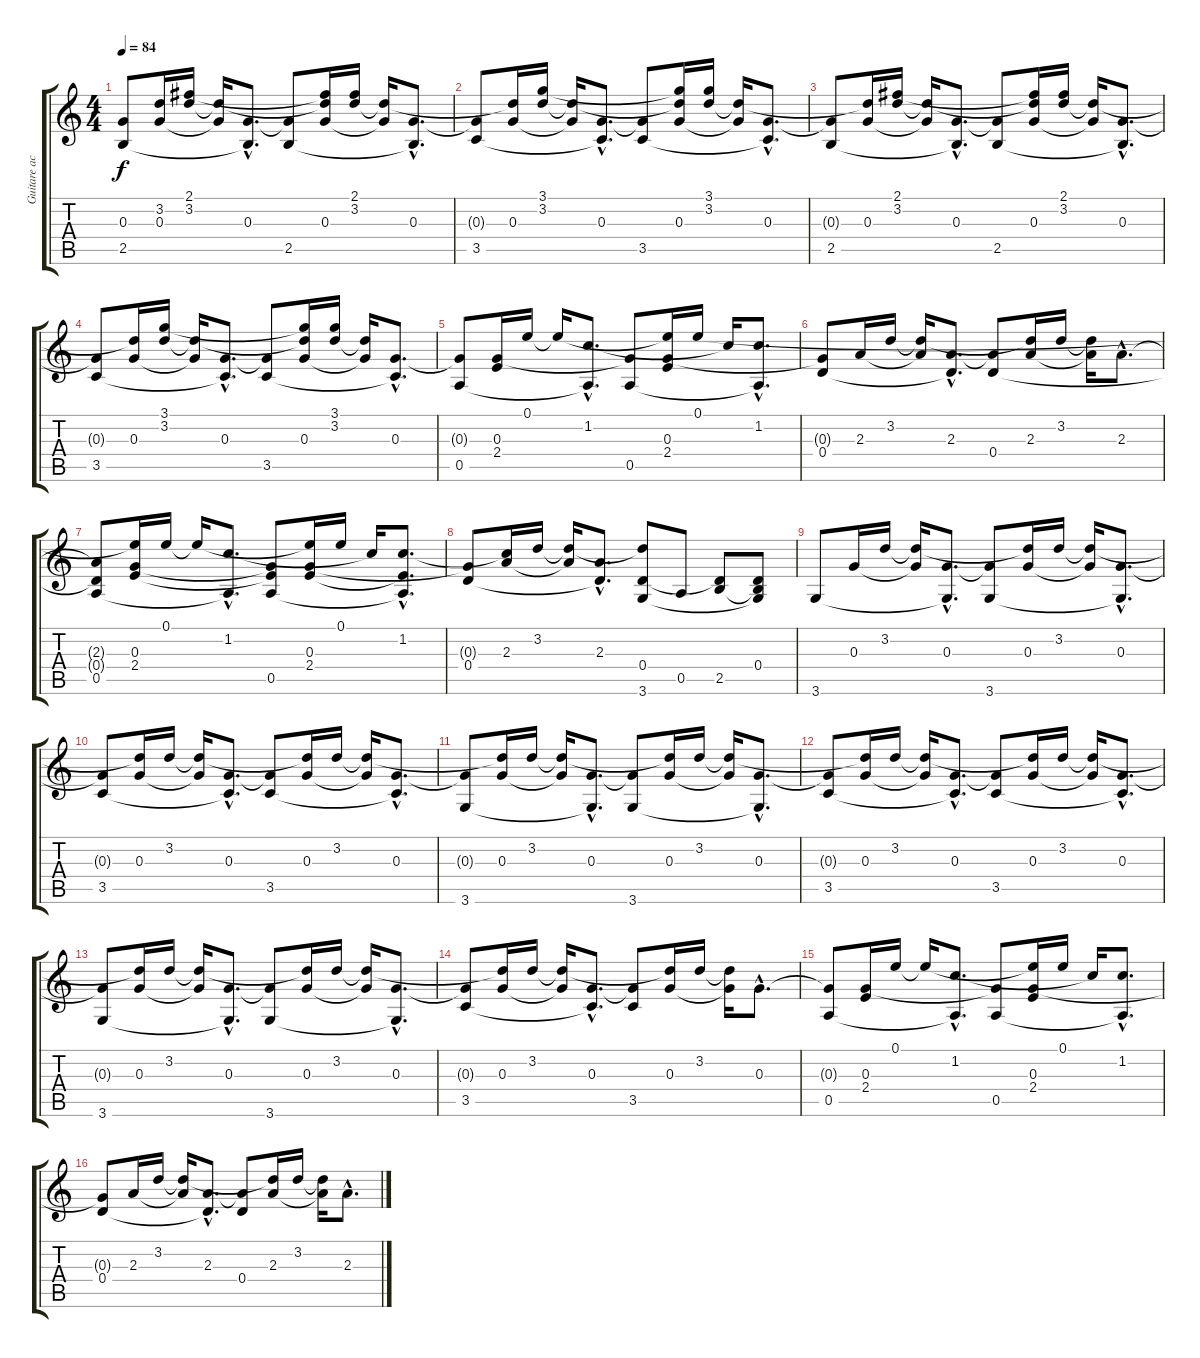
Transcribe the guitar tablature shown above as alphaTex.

\track ("Guitare accompagnement" "Guitare ac") {instrument acousticguitarnylon}
\staff {score tabs}
\tuning (E4 B3 G3 D3 A2 E2) {hide}
\ts (4 4)
\tempo 84
\clef g2
\ks c
(0.3{t} 2.5).8{dy f} (3.2{t} 0.3).16 (2.1 3.2).16 (3.2{t} 0.3{t}).16 (0.3{hac} 2.5{hac t}).8{d} (0.3{t} 2.5).8 (2.1{t} 3.2{t} 0.3).16 (2.1 3.2).16 (3.2{t} 0.3{t}).16 (0.3{hac} 2.5{hac t}).8{d} |
(0.3{t} 3.5).8 (3.2{t} 0.3).16 (3.1 3.2).16 (3.2{t} 0.3{t}).16 (0.3{hac} 3.5{hac t}).8{d} (0.3{t} 3.5).8 (3.1{t} 3.2{t} 0.3).16 (3.1 3.2).16 (3.2{t} 0.3{t}).16 (0.3{hac} 3.5{hac t}).8{d} |
(0.3{t} 2.5).8 (3.2{t} 0.3).16 (2.1 3.2).16 (3.2{t} 0.3{t}).16 (0.3{hac} 2.5{hac t}).8{d} (0.3{t} 2.5).8 (2.1{t} 3.2{t} 0.3).16 (2.1 3.2).16 (3.2{t} 0.3{t}).16 (0.3{hac} 2.5{hac t}).8{d} |
(0.3{t} 3.5).8 (3.2{t} 0.3).16 (3.1 3.2).16 (3.2{t} 0.3{t}).16 (0.3{hac} 3.5{hac t}).8{d} (0.3{t} 3.5).8 (3.1{t} 3.2{t} 0.3).16 (3.1 3.2).16 (3.2{t} 0.3{t}).16 (0.3{hac} 3.5{hac t}).8{d} |
(0.3{t} 0.5).8 (0.3 2.4).16 0.1.16 0.1{t}.16 (1.2{hac} 0.5{hac t}).8{d} (0.3{t} 0.5).8 (0.1{t} 0.3 2.4).16 0.1.16 1.2{t}.16 (1.2{hac} 0.5{hac t}).8{d} |
(0.3{t} 0.4).8 2.3.16 3.2.16 (3.2{t} 2.3{t}).16 (2.3{hac} 0.4{hac t}).8{d} (2.3{t} 0.4).8 (3.2{t} 2.3).16 3.2.16 (3.2{t} 2.3{t}).16 2.3{hac}.8{d} |
(2.3{t} 0.4{t} 0.5).8 (0.1{t} 0.3 2.4).16 0.1.16 0.1{t}.16 (1.2{hac} 0.5{hac t}).8{d} (0.3{t} 2.4{t} 0.5).8 (0.1{t} 0.3 2.4).16 0.1.16 1.2{t}.16 (1.2{hac} 2.4{hac t} 0.5{hac t}).8{d} |
(0.3{t} 0.4).8 (1.2{t} 2.3).16 3.2.16 (3.2{t} 2.3{t}).16 (2.3{hac} 0.4{hac t}).8{d} (3.2{t} 0.4 3.6).8 0.5.8 (0.4{t} 2.5).8 (0.4 2.5{t} 3.6{t}).8 |
3.6.8 0.3.16 3.2.16 (3.2{t} 0.3{t}).16 (0.3{hac} 3.6{hac t}).8{d} (0.3{t} 3.6).8 (3.2{t} 0.3).16 3.2.16 (3.2{t} 0.3{t}).16 (0.3{hac} 3.6{hac t}).8{d} |
(0.3{t} 3.5).8 (3.2{t} 0.3).16 3.2.16 (3.2{t} 0.3{t}).16 (0.3{hac} 3.5{hac t}).8{d} (0.3{t} 3.5).8 (3.2{t} 0.3).16 3.2.16 (3.2{t} 0.3{t}).16 (0.3{hac} 3.5{hac t}).8{d} |
(0.3{t} 3.6).8 (3.2{t} 0.3).16 3.2.16 (3.2{t} 0.3{t}).16 (0.3{hac} 3.6{hac t}).8{d} (0.3{t} 3.6).8 (3.2{t} 0.3).16 3.2.16 (3.2{t} 0.3{t}).16 (0.3{hac} 3.6{hac t}).8{d} |
(0.3{t} 3.5).8 (3.2{t} 0.3).16 3.2.16 (3.2{t} 0.3{t}).16 (0.3{hac} 3.5{hac t}).8{d} (0.3{t} 3.5).8 (3.2{t} 0.3).16 3.2.16 (3.2{t} 0.3{t}).16 (0.3{hac} 3.5{hac t}).8{d} |
(0.3{t} 3.6).8 (3.2{t} 0.3).16 3.2.16 (3.2{t} 0.3{t}).16 (0.3{hac} 3.6{hac t}).8{d} (0.3{t} 3.6).8 (3.2{t} 0.3).16 3.2.16 (3.2{t} 0.3{t}).16 (0.3{hac} 3.6{hac t}).8{d} |
(0.3{t} 3.5).8 (3.2{t} 0.3).16 3.2.16 (3.2{t} 0.3{t}).16 (0.3{hac} 3.5{hac t}).8{d} (0.3{t} 3.5).8 (3.2{t} 0.3).16 3.2.16 (3.2{t} 0.3{t}).16 0.3{hac}.8{d} |
(0.3{t} 0.5).8 (0.3 2.4).16 0.1.16 0.1{t}.16 (1.2{hac} 0.5{hac t}).8{d} (0.3{t} 0.5).8 (0.1{t} 0.3 2.4).16 0.1.16 1.2{t}.16 (1.2{hac} 0.5{hac t}).8{d} |
(0.3{t} 0.4).8 2.3.16 3.2.16 (3.2{t} 2.3{t}).16 (2.3{hac} 0.4{hac t}).8{d} (2.3{t} 0.4).8 (3.2{t} 2.3).16 3.2.16 (3.2{t} 2.3{t}).16 2.3{hac}.8{d}
